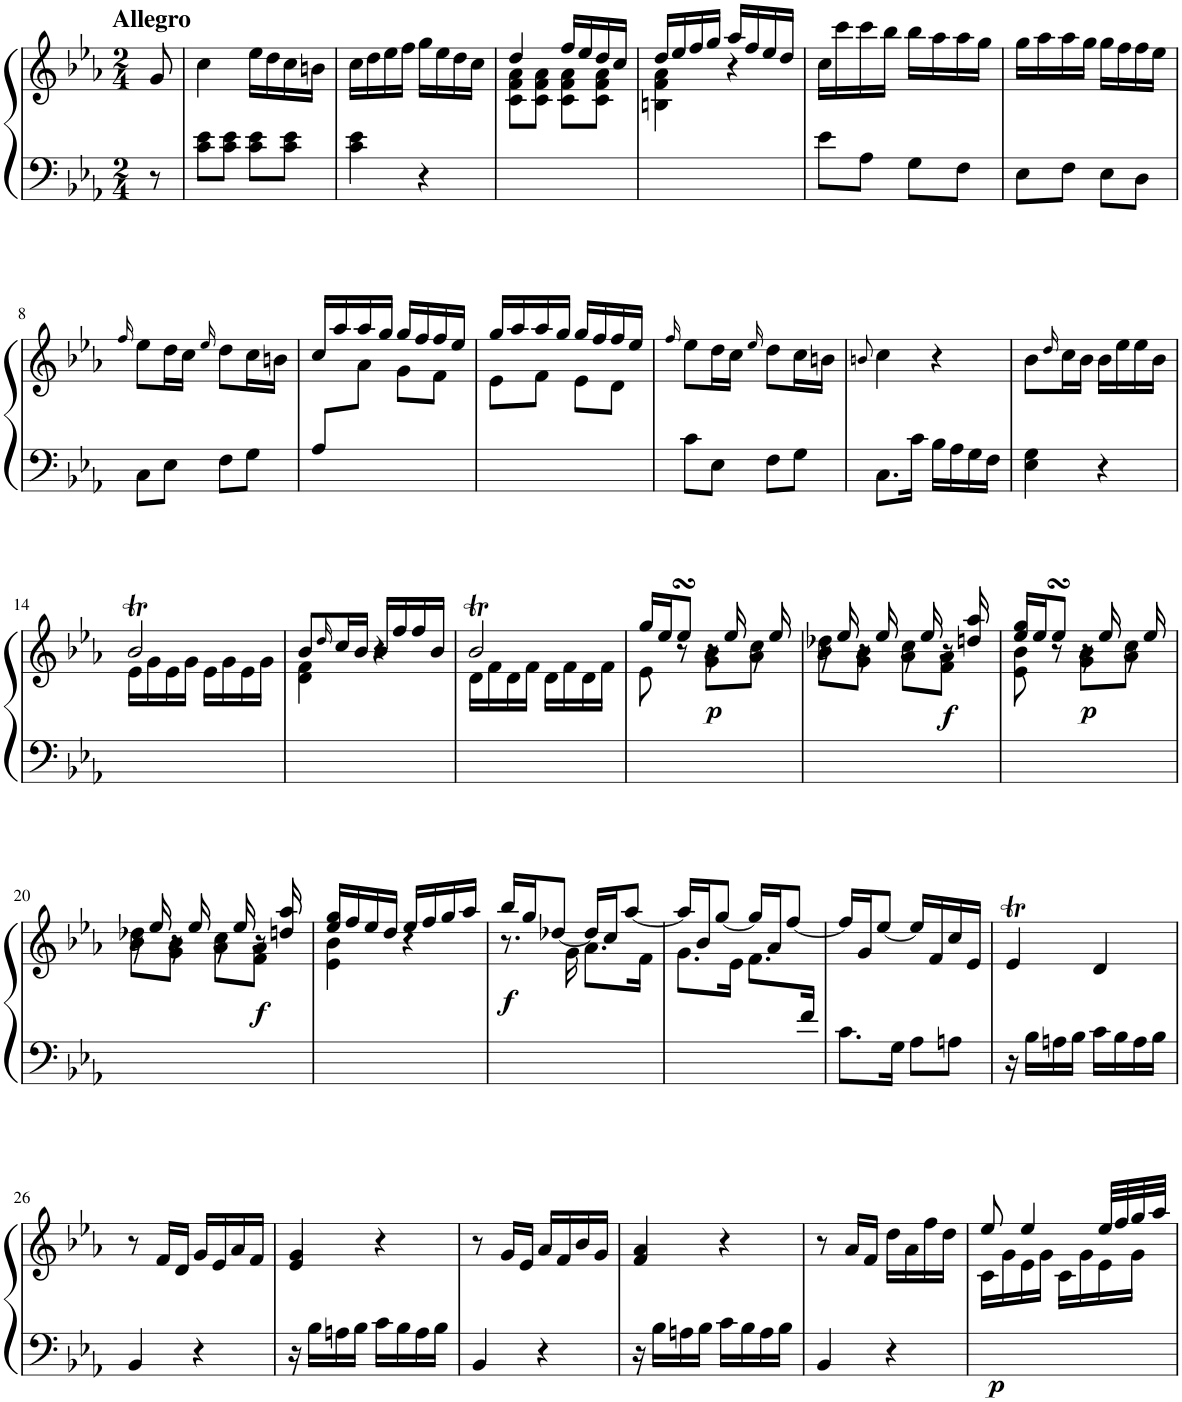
**kern	**kern	**dynam
*part1	*part1	*part1
*staff2	*staff1	*staff1/2
*I"Piano	*	*
*I'Pno.	*	*
*clefF4	*clefG2	*
*k[b-e-a-]	*k[b-e-a-]	*
*M2/4	*M2/4	*
=1	=1	=1
!	!LO:TX:a:B:t=Allegro	!
8r	8g/	.
=2	=2	=2
8c\ 8e-\L	4cc\	.
8c\ 8e-\J	.	.
8c\ 8e-\L	16ee-\LL	.
.	16dd\	.
8c\ 8e-\J	16cc\	.
.	16bn\JJ	.
=3	=3	=3
4c\ 4e-\	16cc\LL	.
.	16dd\	.
.	16ee-\	.
.	16ff\JJ	.
4r	16gg\LL	.
.	16ee-\	.
.	16dd\	.
.	16cc\JJ	.
=4	=4	=4
*	*^	*
2ryy	4dd/	8c\ 8f\ 8a-\L	.
.	.	8c\ 8f\ 8a-\J	.
.	16ff/LL	8c\ 8f\ 8a-\L	.
.	16ee-/	.	.
.	16dd/	8c\ 8f\ 8a-\J	.
.	16cc/JJ	.	.
=5	=5	=5	=5
4ryy	16dd/LL	4Bn\ 4f\ 4a-\	.
.	16ee-/	.	.
.	16ff/	.	.
.	16gg/JJ	.	.
4r	16aa-/LL	4ryy	.
.	16ff/	.	.
.	16ee-/	.	.
.	16dd/JJ	.	.
*	*v	*v	*
=6	=6	=6
8e-\L	16cc\LL	.
.	16ccc\	.
8A-\J	16ccc\	.
.	16bb-\JJ	.
8G\L	16bb-\LL	.
.	16aa-\	.
8F\J	16aa-\	.
.	16gg\JJ	.
=7	=7	=7
8E-\L	16gg\LL	.
.	16aa-\	.
8F\J	16aa-\	.
.	16gg\JJ	.
8E-\L	16gg\LL	.
.	16ff\	.
8D\J	16ff\	.
.	16ee-\JJ	.
!!LO:LB:g=z
=8	=8	=8
.	16qff/	.
8C\L	8ee-\L	.
8E-\J	16dd\L	.
.	16cc\JJ	.
.	16qee-/	.
8F\L	8dd\L	.
8G\J	16cc\L	.
.	16bn\JJ	.
=9	=9	=9
*	*^	*
8A-/L	16cc/LL	8ryy	.
.	16aa-/	.	.
4.ryy	16aa-/	8a-\J	.
.	16gg/JJ	.	.
.	16gg/LL	8g\L	.
.	16ff/	.	.
.	16ff/	8f\J	.
.	16ee-/JJ	.	.
=10	=10	=10	=10
2ryy	16gg/LL	8e-\L	.
.	16aa-/	.	.
.	16aa-/	8f\J	.
.	16gg/JJ	.	.
.	16gg/LL	8e-\L	.
.	16ff/	.	.
.	16ff/	8d\J	.
.	16ee-/JJ	.	.
*	*v	*v	*
=11	=11	=11
.	16qff/	.
8c\L	8ee-\L	.
8E-\J	16dd\L	.
.	16cc\JJ	.
.	16qee-/	.
8F\L	8dd\L	.
8G\J	16cc\L	.
.	16bn\JJ	.
=12	=12	=12
.	8qbn/	.
8.C\L	4cc\	.
16c\Jk	.	.
16B-\LL	4r	.
16A-\	.	.
16G\	.	.
16F\JJ	.	.
=13	=13	=13
4E-\ 4G\	8b-\L	.
.	16qdd/	.
.	16cc\L	.
.	16b-\JJ	.
4r	16b-\LL	.
.	16ee-\	.
.	16ee-\	.
.	16b-\JJ	.
!!LO:LB:g=z
=14	=14	=14
*	*^	*
2ryy	2b-T/	16e-\LL	.
.	.	16g\	.
.	.	16e-\	.
.	.	16g\JJ	.
.	.	16e-\LL	.
.	.	16g\	.
.	.	16e-\	.
.	.	16g\JJ	.
=15	=15	=15	=15
4ryy	8b-/L	4d\ 4f\	.
.	16qdd/	.	.
.	16cc/L	.	.
.	16b-/JJ	.	.
4r	16b-/LL	4ryy	.
.	16ff/	.	.
.	16ff/	.	.
.	16b-/JJ	.	.
=16	=16	=16	=16
2ryy	2b-T/	16d\LL	.
.	.	16f\	.
.	.	16d\	.
.	.	16f\JJ	.
.	.	16d\LL	.
.	.	16f\	.
.	.	16d\	.
.	.	16f\JJ	.
=17	=17	=17	=17
8ryy	16gg/LL	8e-\	.
.	16ee-/J	.	.
8r	8ee-sSSs/J	8ryy	.
!	!	!	!LO:DY:b
4ryy	16r	8g\ 8b-\L	p
.	16ee-/	.	.
.	16r	8a-\ 8cc\J	.
.	16ee-/	.	.
=18	=18	=18	=18
2ryy	16r	8b-\ 8dd-X\L	.
.	16ee-/	.	.
.	16r	8g\ 8b-\J	.
.	16ee-/	.	.
.	16r	8a-\ 8cc\L	.
.	16ee-/	.	.
!	!	!	!LO:DY:b
.	16r	8f\ 8a-\J	f
.	16ddn/ 16aa-/	.	.
=19	=19	=19	=19
8ryy	16ee-/ 16gg/LL	8e-\ 8b-\	.
.	16ee-/J	.	.
8r	8ee-sSSs/J	8ryy	.
!	!	!	!LO:DY:b
4ryy	16r	8g\ 8b-\L	p
.	16ee-/	.	.
.	16r	8a-\ 8cc\J	.
.	16ee-/	.	.
!!LO:LB:g=z	!!
=20	=20	=20	=20
2ryy	16r	8b-\ 8dd-X\L	.
.	16ee-/	.	.
.	16r	8g\ 8b-\J	.
.	16ee-/	.	.
.	16r	8a-\ 8cc\L	.
.	16ee-/	.	.
!	!	!	!LO:DY:b
.	16r	8f\ 8a-\J	f
.	16ddn/ 16aa-/	.	.
=21	=21	=21	=21
4ryy	16ee-/ 16gg/LL	4e-\ 4b-\	.
.	16ff/	.	.
.	16ee-/	.	.
.	16dd/JJ	.	.
4r	16ee-/LL	4ryy	.
.	16ff/	.	.
.	16gg/	.	.
.	16aa-/JJ	.	.
=22	=22	=22	=22
!	!	!	!LO:DY:b
8.r	16bb-/LL	8.ryy	f
.	16gg/J	.	.
.	[8dd-X/J	.	.
4ryy	.	16g\	.
.	16dd-/LL]	8.a-\L	.
.	16cc/J	.	.
.	[8aa-/J	.	.
16ryy	.	16f\Jk	.
=23	=23	=23	=23
4..ryy	16aa-/LL]	8.g\L	.
.	16b-/J	.	.
.	[8gg/J	.	.
.	.	16e-\Jk	.
.	16gg/LL]	8.f\L	.
.	16a-/J	.	.
.	[8ff/J	.	.
16f/Jk	.	16ryy	.
*	*v	*v	*
=24	=24	=24
8.c\L	16ff/LL]	.
.	16g/J	.
.	[8ee-/J	.
16G\Jk	.	.
8A-\L	16ee-/LL]	.
.	16f/	.
8An\J	16cc/	.
.	16e-/JJ	.
=25	=25	=25
16r	4e-T/	.
16B-\LL	.	.
16An\	.	.
16B-\JJ	.	.
16c\LL	4d/	.
16B-\	.	.
16A\	.	.
16B-\JJ	.	.
!!LO:LB:g=z
=26	=26	=26
4BB-/	8r	.
.	16f/LL	.
.	16d/JJ	.
4r	16g/LL	.
.	16e-/	.
.	16a-/	.
.	16f/JJ	.
=27	=27	=27
16r	4e-/ 4g/	.
16B-\LL	.	.
16An\	.	.
16B-\JJ	.	.
16c\LL	4r	.
16B-\	.	.
16A\	.	.
16B-\JJ	.	.
=28	=28	=28
4BB-/	8r	.
.	16g/LL	.
.	16e-/JJ	.
4r	16a-/LL	.
.	16f/	.
.	16b-/	.
.	16g/JJ	.
=29	=29	=29
16r	4f/ 4a-/	.
16B-\LL	.	.
16An\	.	.
16B-\JJ	.	.
16c\LL	4r	.
16B-\	.	.
16A\	.	.
16B-\JJ	.	.
=30	=30	=30
4BB-/	8r	.
.	16a-/LL	.
.	16f/JJ	.
4r	16dd\LL	.
.	16a-\	.
.	16ff\	.
.	16dd\JJ	.
=31	=31	=31
*	*^	*
!	!	!	!LO:DY:b=2
2ryy	8ee-/	16c\LL	p
.	.	16g\	.
.	4ee-/	16e-\	.
.	.	16g\JJ	.
.	.	16c\LL	.
.	.	16g\	.
.	32ee-/LLL	16e-\	.
.	32ff/	.	.
.	32gg/	16g\JJ	.
.	32aa-/JJJ	.	.
*	*v	*v	*
=	=	=
*-	*-	*-
